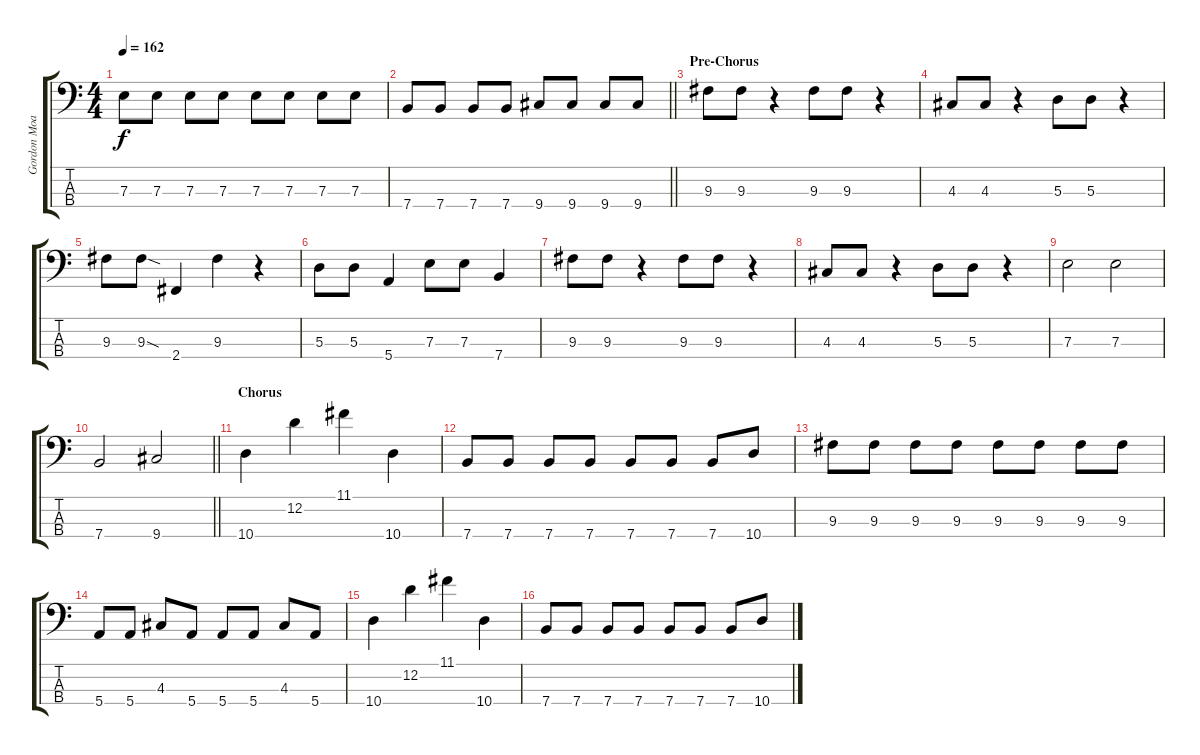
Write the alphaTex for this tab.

\track ("Gordon Moakes" "Gordon Moa") {instrument electricbassfinger}
\staff {score tabs}
\tuning (G2 D2 A1 E1) {hide}
\ts (4 4)
\tempo 162
\clef f4
\ks c
7.3.8{dy f} 7.3.8 7.3.8 7.3.8 7.3.8 7.3.8 7.3.8 7.3.8 |
\barLineRight lightlight
7.4.8 7.4.8 7.4.8 7.4.8 9.4.8 9.4.8 9.4.8 9.4.8 |
\section ("" "Pre-Chorus")
9.3.8 9.3.8 r.4 9.3.8 9.3.8 r.4 |
4.3.8 4.3.8 r.4 5.3.8 5.3.8 r.4 |
9.3.8 9.3{sod}.8 2.4.4 9.3.4 r.4 |
5.3.8 5.3.8 5.4.4 7.3.8 7.3.8 7.4.4 |
9.3.8 9.3.8 r.4 9.3.8 9.3.8 r.4 |
4.3.8 4.3.8 r.4 5.3.8 5.3.8 r.4 |
7.3.2 7.3.2 |
\barLineRight lightlight
7.4.2 9.4.2 |
\section ("" "Chorus")
10.4.4 12.2.4 11.1.4 10.4.4 |
7.4.8 7.4.8 7.4.8 7.4.8 7.4.8 7.4.8 7.4.8 10.4.8 |
9.3.8 9.3.8 9.3.8 9.3.8 9.3.8 9.3.8 9.3.8 9.3.8 |
5.4.8 5.4.8 4.3.8 5.4.8 5.4.8 5.4.8 4.3.8 5.4.8 |
10.4.4 12.2.4 11.1.4 10.4.4 |
7.4.8 7.4.8 7.4.8 7.4.8 7.4.8 7.4.8 7.4.8 10.4.8
